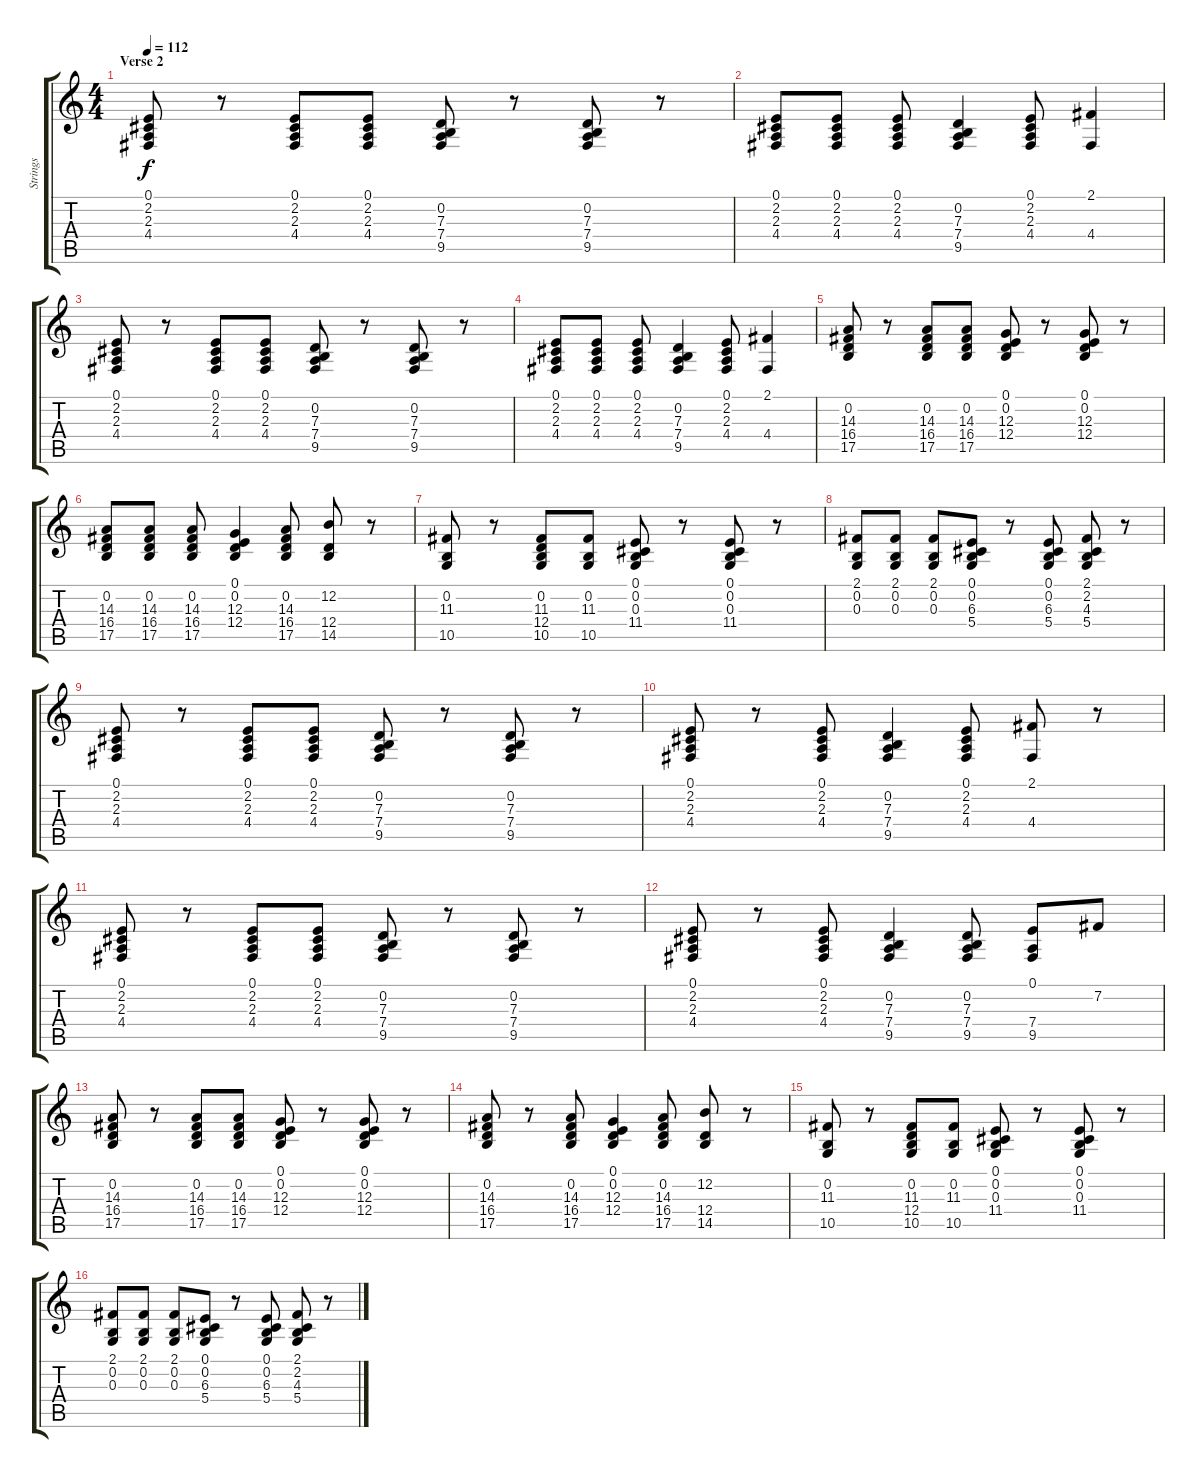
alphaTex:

\track ("Strings" "Strings") {instrument stringensemble1}
\staff {score tabs}
\tuning (E4 B3 G3 D3 A2 E2) {hide}
\ts (4 4)
\section ("" "Verse 2")
\tempo 112
\clef g2
\ks c
(0.1 2.2 2.3 4.4).8{dy f} r.8 (0.1 2.2 2.3 4.4).8 (0.1 2.2 2.3 4.4).8 (0.2 7.3 7.4 9.5).8 r.8 (0.2 7.3 7.4 9.5).8 r.8 |
(0.1 2.2 2.3 4.4).8 (0.1 2.2 2.3 4.4).8 (0.1 2.2 2.3 4.4).8 (0.2 7.3 7.4 9.5).4 (0.1 2.2 2.3 4.4).8 (2.1 4.4).4 |
(0.1 2.2 2.3 4.4).8 r.8 (0.1 2.2 2.3 4.4).8 (0.1 2.2 2.3 4.4).8 (0.2 7.3 7.4 9.5).8 r.8 (0.2 7.3 7.4 9.5).8 r.8 |
(0.1 2.2 2.3 4.4).8 (0.1 2.2 2.3 4.4).8 (0.1 2.2 2.3 4.4).8 (0.2 7.3 7.4 9.5).4 (0.1 2.2 2.3 4.4).8 (2.1 4.4).4 |
(0.2 14.3 16.4 17.5).8 r.8 (0.2 14.3 16.4 17.5).8 (0.2 14.3 16.4 17.5).8 (0.1 0.2 12.3 12.4).8 r.8 (0.1 0.2 12.3 12.4).8 r.8 |
(0.2 14.3 16.4 17.5).8 (0.2 14.3 16.4 17.5).8 (0.2 14.3 16.4 17.5).8 (0.1 0.2 12.3 12.4).4 (0.2 14.3 16.4 17.5).8 (12.2 12.4 14.5).8 r.8 |
(0.2 11.3 10.5).8 r.8 (0.2 11.3 12.4 10.5).8 (0.2 11.3 10.5).8 (0.1 0.2 0.3 11.4).8 r.8 (0.1 0.2 0.3 11.4).8 r.8 |
(2.1 0.2 0.3).8 (2.1 0.2 0.3).8 (2.1 0.2 0.3).8 (0.1 0.2 6.3 5.4).8 r.8 (0.1 0.2 6.3 5.4).8 (2.1 2.2 4.3 5.4).8 r.8 |
(0.1 2.2 2.3 4.4).8 r.8 (0.1 2.2 2.3 4.4).8 (0.1 2.2 2.3 4.4).8 (0.2 7.3 7.4 9.5).8 r.8 (0.2 7.3 7.4 9.5).8 r.8 |
(0.1 2.2 2.3 4.4).8 r.8 (0.1 2.2 2.3 4.4).8 (0.2 7.3 7.4 9.5).4 (0.1 2.2 2.3 4.4).8 (2.1 4.4).8 r.8 |
(0.1 2.2 2.3 4.4).8 r.8 (0.1 2.2 2.3 4.4).8 (0.1 2.2 2.3 4.4).8 (0.2 7.3 7.4 9.5).8 r.8 (0.2 7.3 7.4 9.5).8 r.8 |
(0.1 2.2 2.3 4.4).8 r.8 (0.1 2.2 2.3 4.4).8 (0.2 7.3 7.4 9.5).4 (0.2 7.3 7.4 9.5).8 (0.1 7.4 9.5).8 7.2.8 |
(0.2 14.3 16.4 17.5).8 r.8 (0.2 14.3 16.4 17.5).8 (0.2 14.3 16.4 17.5).8 (0.1 0.2 12.3 12.4).8 r.8 (0.1 0.2 12.3 12.4).8 r.8 |
(0.2 14.3 16.4 17.5).8 r.8 (0.2 14.3 16.4 17.5).8 (0.1 0.2 12.3 12.4).4 (0.2 14.3 16.4 17.5).8 (12.2 12.4 14.5).8 r.8 |
(0.2 11.3 10.5).8 r.8 (0.2 11.3 12.4 10.5).8 (0.2 11.3 10.5).8 (0.1 0.2 0.3 11.4).8 r.8 (0.1 0.2 0.3 11.4).8 r.8 |
(2.1 0.2 0.3).8 (2.1 0.2 0.3).8 (2.1 0.2 0.3).8 (0.1 0.2 6.3 5.4).8 r.8 (0.1 0.2 6.3 5.4).8 (2.1 2.2 4.3 5.4).8 r.8
